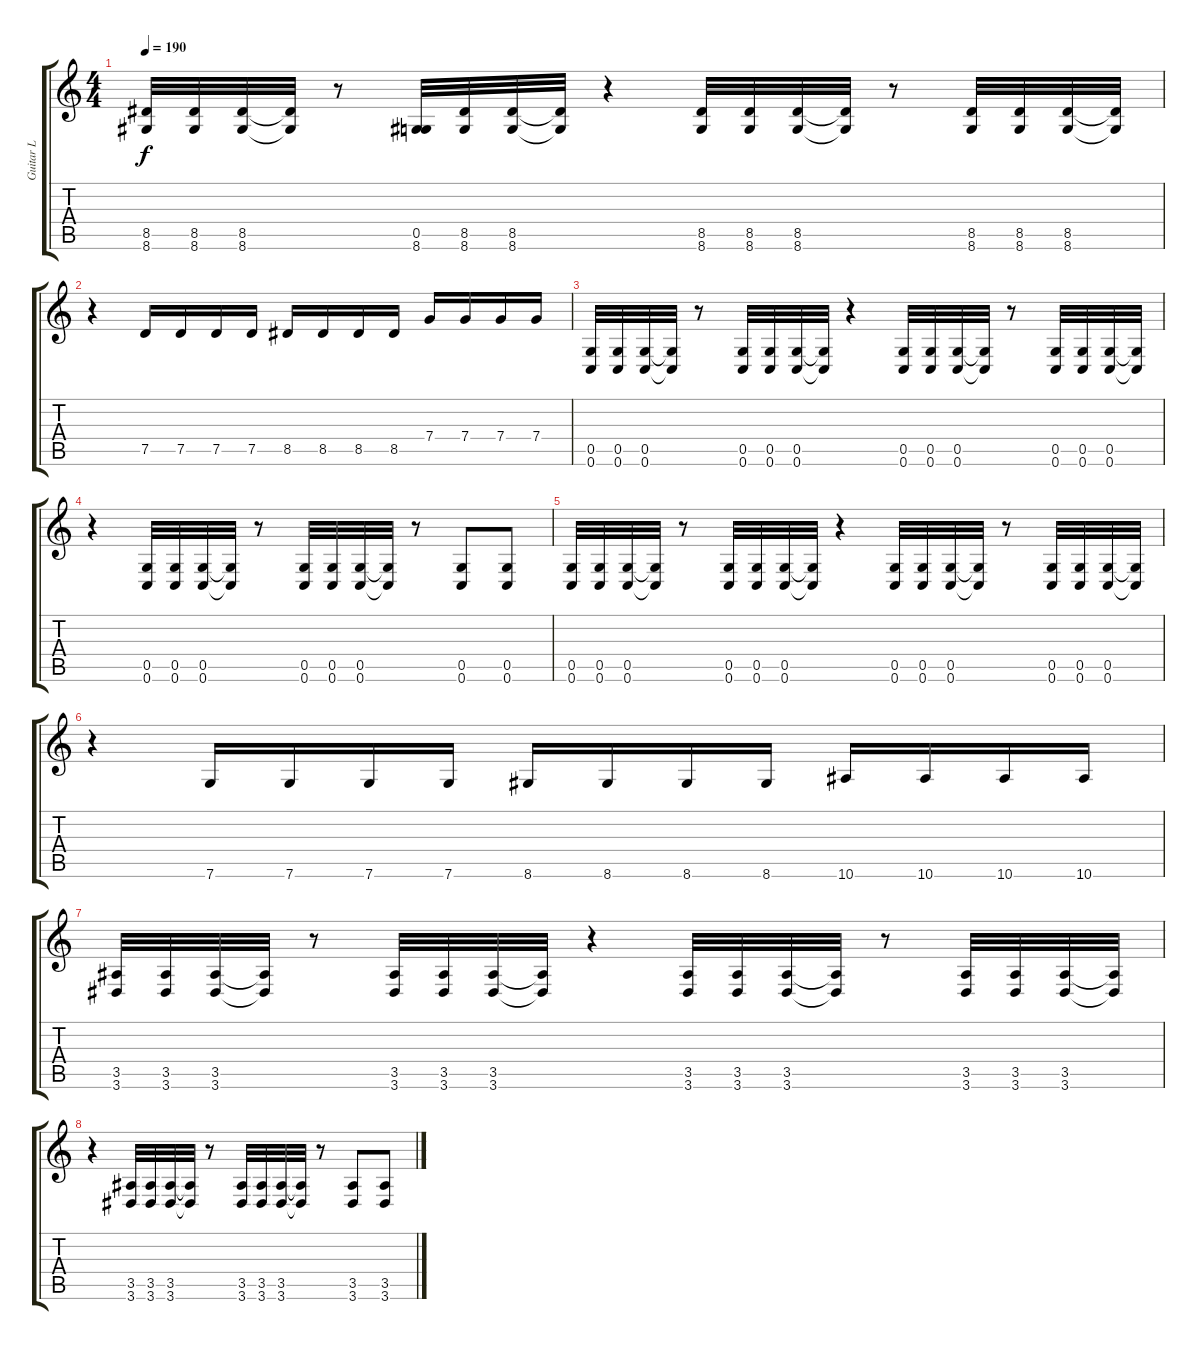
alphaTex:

\track ("Guitar L" "Guitar L") {instrument distortionguitar}
\staff {score tabs}
\tuning (D4 A3 F3 C3 G2 C2) {hide}
\ts (4 4)
\tempo 190
\clef g2
\ks c
(8.5 8.6).32{dy f} (8.5 8.6).32 (8.5 8.6).32 (8.5{t} 8.6{t}).32 r.8 (0.5 8.6).32 (8.5 8.6).32 (8.5 8.6).32 (8.5{t} 8.6{t}).32 r.4 (8.5 8.6).32 (8.5 8.6).32 (8.5 8.6).32 (8.5{t} 8.6{t}).32 r.8 (8.5 8.6).32 (8.5 8.6).32 (8.5 8.6).32 (8.5{t} 8.6{t}).32 |
r.4 7.5.16 7.5.16 7.5.16 7.5.16 8.5.16 8.5.16 8.5.16 8.5.16 7.4.16 7.4.16 7.4.16 7.4.16 |
(0.5 0.6).32 (0.5 0.6).32 (0.5 0.6).32 (0.5{t} 0.6{t}).32 r.8 (0.5 0.6).32 (0.5 0.6).32 (0.5 0.6).32 (0.5{t} 0.6{t}).32 r.4 (0.5 0.6).32 (0.5 0.6).32 (0.5 0.6).32 (0.5{t} 0.6{t}).32 r.8 (0.5 0.6).32 (0.5 0.6).32 (0.5 0.6).32 (0.5{t} 0.6{t}).32 |
r.4 (0.5 0.6).32 (0.5 0.6).32 (0.5 0.6).32 (0.5{t} 0.6{t}).32 r.8 (0.5 0.6).32 (0.5 0.6).32 (0.5 0.6).32 (0.5{t} 0.6{t}).32 r.8 (0.5 0.6).8 (0.5 0.6).8 |
(0.5 0.6).32 (0.5 0.6).32 (0.5 0.6).32 (0.5{t} 0.6{t}).32 r.8 (0.5 0.6).32 (0.5 0.6).32 (0.5 0.6).32 (0.5{t} 0.6{t}).32 r.4 (0.5 0.6).32 (0.5 0.6).32 (0.5 0.6).32 (0.5{t} 0.6{t}).32 r.8 (0.5 0.6).32 (0.5 0.6).32 (0.5 0.6).32 (0.5{t} 0.6{t}).32 |
r.4 7.6.16 7.6.16 7.6.16 7.6.16 8.6.16 8.6.16 8.6.16 8.6.16 10.6.16 10.6.16 10.6.16 10.6.16 |
(3.5 3.6).32 (3.5 3.6).32 (3.5 3.6).32 (3.5{t} 3.6{t}).32 r.8 (3.5 3.6).32 (3.5 3.6).32 (3.5 3.6).32 (3.5{t} 3.6{t}).32 r.4 (3.5 3.6).32 (3.5 3.6).32 (3.5 3.6).32 (3.5{t} 3.6{t}).32 r.8 (3.5 3.6).32 (3.5 3.6).32 (3.5 3.6).32 (3.5{t} 3.6{t}).32 |
r.4 (3.5 3.6).32 (3.5 3.6).32 (3.5 3.6).32 (3.5{t} 3.6{t}).32 r.8 (3.5 3.6).32 (3.5 3.6).32 (3.5 3.6).32 (3.5{t} 3.6{t}).32 r.8 (3.5 3.6).8 (3.5 3.6).8
